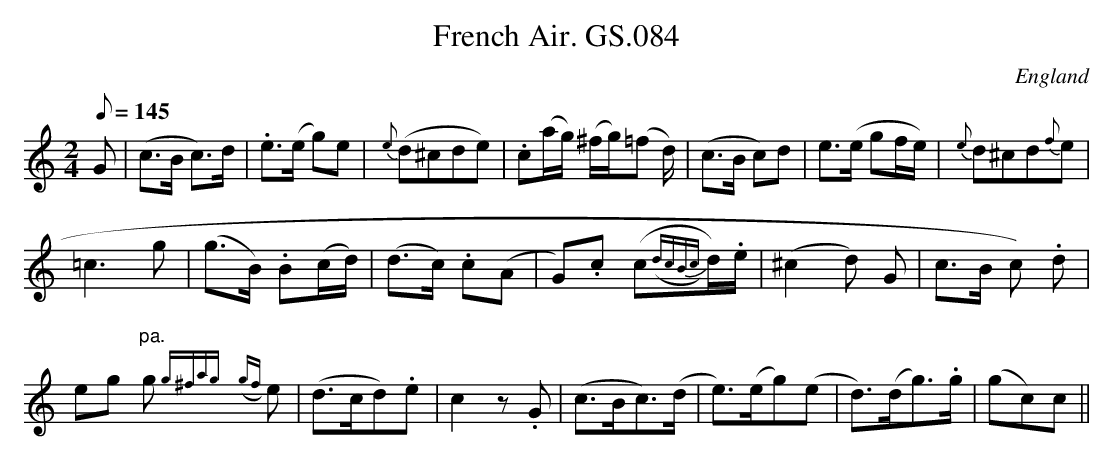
X:1
T:French Air. GS.084
M:2/4
L:1/8
Q:145
O:England
K:C major
G | (c>B c)>d | .e>(e g)e | {e}(d^cde) | .c(a/2g/2) (^f/g/)(=f
/d/)
 | (c>B c)d |
 e>(e gf/2e/2) | {e}d^cd{f}e |! =c3 g |
(g>B) .B(c/2d/2) | (d>c) .c(A | G).c (c{(dcBc)}d/2).e/2 | (^c2 d) G | (=
c>B c) .d |! eg "pa."g {g^fag}{( gf)} e | (d>cd).e | c2 z .G |
(c>Bc)>(d | e)>(eg)(e | d)>(dg>).g | (gc)c ||
